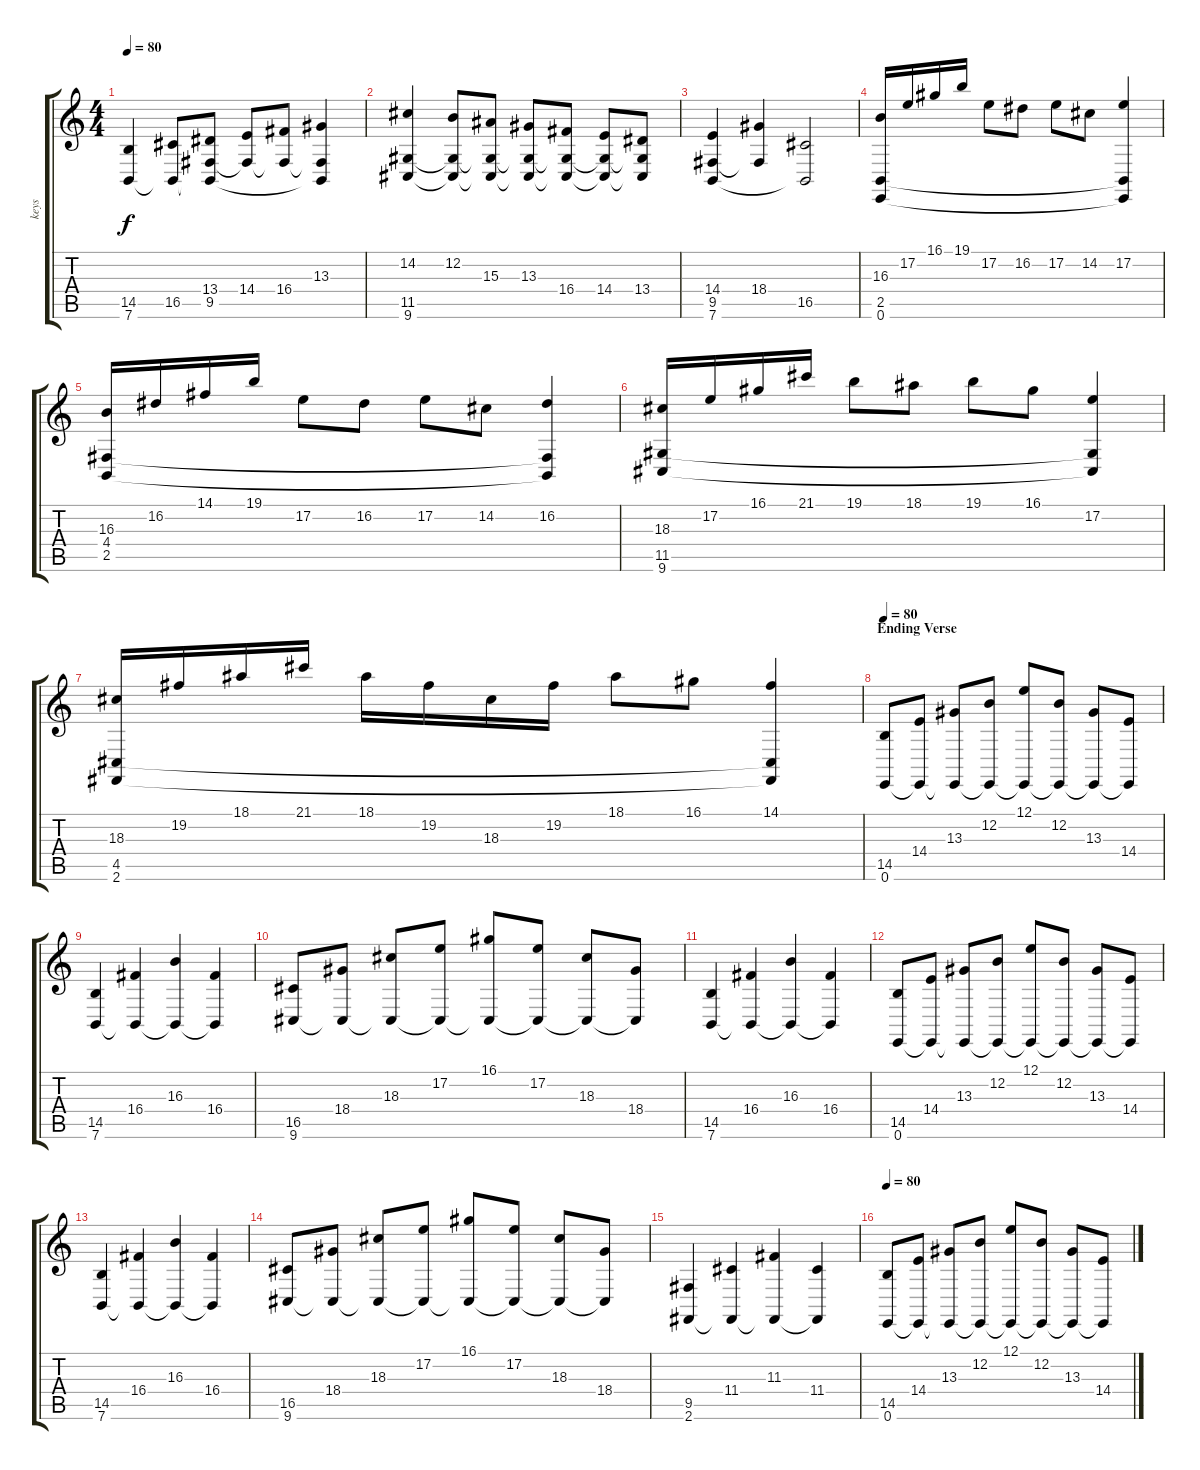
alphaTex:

\track ("keys" "keys") {instrument tubularbells}
\staff {score tabs}
\tuning (E4 B3 G3 D3 A2 E2) {hide}
\ts (4 4)
\tempo 80
\clef g2
\ks c
(14.5 7.6).4{dy f} (16.5 7.6{t}).8 (13.4 9.5 7.6{t}).8 (14.4 9.5{t}).8 (16.4 9.5{t}).8 (13.3 9.5{t} 7.6{t}).4 |
(14.2 11.5 9.6).4 (12.2 11.5{t} 9.6{t}).8 (15.3 11.5{t} 9.6{t}).8 (13.3 11.5{t} 9.6{t}).8 (16.4 11.5{t} 9.6{t}).8 (14.4 11.5{t} 9.6{t}).8 (13.4 11.5{t} 9.6{t}).8 |
(14.4 9.5 7.6).4 (18.4 9.5{t}).4 (16.5 7.6{t}).2 |
(16.3 2.5 0.6).16 17.2.16 16.1.16 19.1.16 17.2.8 16.2.8 17.2.8 14.2.8 (17.2 2.5{t} 0.6{t}).4 |
(16.3 4.4 2.5).16 16.2.16 14.1.16 19.1.16 17.2.8 16.2.8 17.2.8 14.2.8 (16.2 4.4{t} 2.5{t}).4 |
(18.3 11.5 9.6).16 17.2.16 16.1.16 21.1.16 19.1.8 18.1.8 19.1.8 16.1.8 (17.2 11.5{t} 9.6{t}).4 |
(18.3 4.5 2.6).16 19.2.16 18.1.16 21.1.16 18.1.16 19.2.16 18.3.16 19.2.16 18.1.8 16.1.8 (14.1 4.5{t} 2.6{t}).4 |
\section ("" "Ending Verse")
\tempo 80
(14.5 0.6).8{instrument acousticgrandpiano} (14.4 0.6{t}).8 (13.3 0.6{t}).8 (12.2 0.6{t}).8 (12.1 0.6{t}).8 (12.2 0.6{t}).8 (13.3 0.6{t}).8 (14.4 0.6{t}).8 |
(14.5 7.6).4 (16.4 7.6{t}).4 (16.3 7.6{t}).4 (16.4 7.6{t}).4 |
(16.5 9.6).8 (18.4 9.6{t}).8 (18.3 9.6{t}).8 (17.2 9.6{t}).8 (16.1 9.6{t}).8 (17.2 9.6{t}).8 (18.3 9.6{t}).8 (18.4 9.6{t}).8 |
(14.5 7.6).4 (16.4 7.6{t}).4 (16.3 7.6{t}).4 (16.4 7.6{t}).4 |
(14.5 0.6).8 (14.4 0.6{t}).8 (13.3 0.6{t}).8 (12.2 0.6{t}).8 (12.1 0.6{t}).8 (12.2 0.6{t}).8 (13.3 0.6{t}).8 (14.4 0.6{t}).8 |
(14.5 7.6).4 (16.4 7.6{t}).4 (16.3 7.6{t}).4 (16.4 7.6{t}).4 |
(16.5 9.6).8 (18.4 9.6{t}).8 (18.3 9.6{t}).8 (17.2 9.6{t}).8 (16.1 9.6{t}).8 (17.2 9.6{t}).8 (18.3 9.6{t}).8 (18.4 9.6{t}).8 |
(9.5 2.6).4 (11.4 2.6{t}).4 (11.3 2.6{t}).4 (11.4 2.6{t}).4 |
\tempo 80
(14.5 0.6).8{instrument acousticgrandpiano} (14.4 0.6{t}).8 (13.3 0.6{t}).8 (12.2 0.6{t}).8 (12.1 0.6{t}).8 (12.2 0.6{t}).8 (13.3 0.6{t}).8 (14.4 0.6{t}).8
